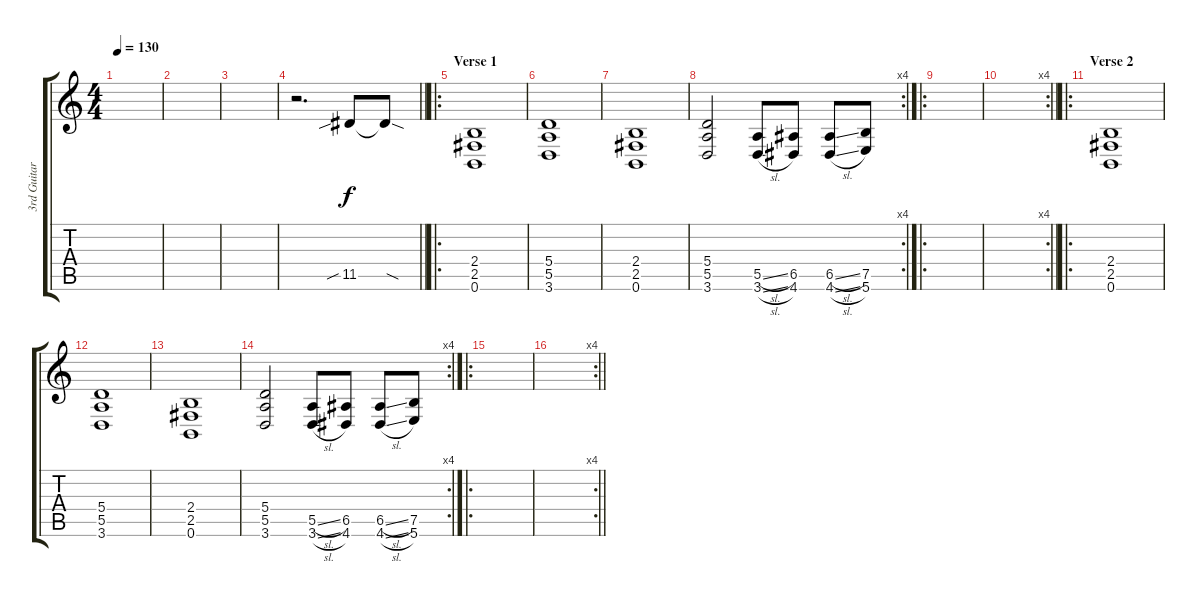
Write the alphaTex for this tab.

\track ("3rd Guitar" "3rd Guitar") {instrument distortionguitar}
\staff {score tabs}
\tuning (B3 Gb3 D3 A2 E2 B1) {hide}
\ts (4 4)
\tempo 130
\clef g2
\ks c
|
|
|
\barLineRight lightlight
r.2{d volume 16} 11.5{sib}.8 11.5{sod t}.8 |
\ro
\section ("" "Verse 1")
(2.4 2.5 0.6).1 |
(5.4 5.5 3.6).1 |
(2.4 2.5 0.6).1 |
\rc 4
(5.4 5.5 3.6).2 (5.5{sl} 3.6{sl}).8 (6.5 4.6).8 (6.5{sl} 4.6{sl}).8 (7.5 5.6).8 |
\ro
|
\rc 4
\barLineRight lightlight
|
\ro
\section ("" "Verse 2")
(2.4 2.5 0.6).1{volume 16 instrument distortionguitar} |
(5.4 5.5 3.6).1 |
(2.4 2.5 0.6).1 |
\rc 4
(5.4 5.5 3.6).2 (5.5{sl} 3.6{sl}).8 (6.5 4.6).8 (6.5{sl} 4.6{sl}).8 (7.5 5.6).8 |
\ro
|
\rc 4
\barLineRight lightlight
